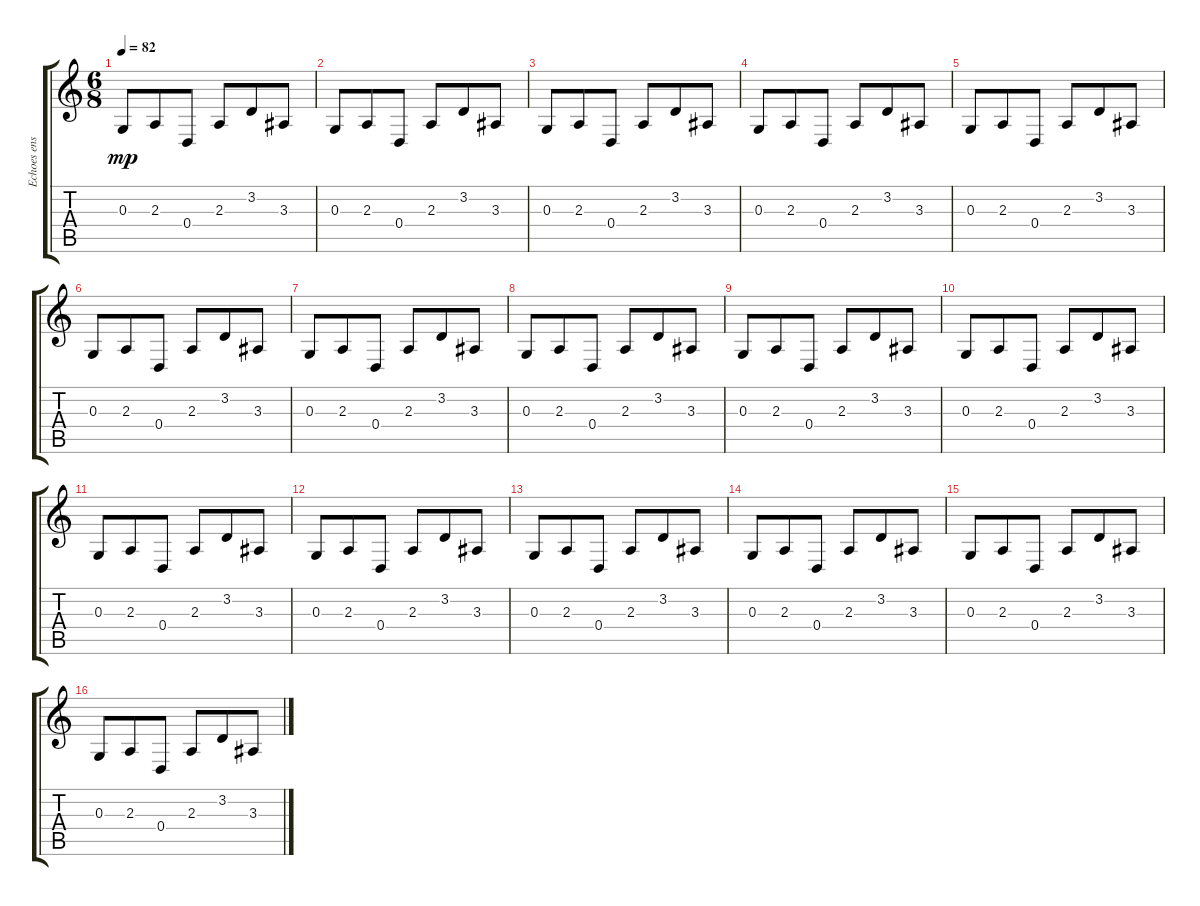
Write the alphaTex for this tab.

\track ("Echoes ensemble 2" "Echoes ens") {instrument synthstrings1}
\staff {score tabs}
\tuning (E4 B3 G3 D3 A2 E2) {hide}
\ts (6 8)
\tempo 82
\clef g2
\ks c
0.3.8{dy mp} 2.3.8 0.4.8 2.3.8 3.2.8 3.3.8 |
0.3.8 2.3.8 0.4.8 2.3.8 3.2.8 3.3.8 |
0.3.8 2.3.8 0.4.8 2.3.8 3.2.8 3.3.8 |
0.3.8 2.3.8 0.4.8 2.3.8 3.2.8 3.3.8 |
0.3.8 2.3.8 0.4.8 2.3.8 3.2.8 3.3.8 |
0.3.8 2.3.8 0.4.8 2.3.8 3.2.8 3.3.8 |
0.3.8 2.3.8 0.4.8 2.3.8 3.2.8 3.3.8 |
0.3.8 2.3.8 0.4.8 2.3.8 3.2.8 3.3.8 |
0.3.8 2.3.8 0.4.8 2.3.8 3.2.8 3.3.8 |
0.3.8 2.3.8 0.4.8 2.3.8 3.2.8 3.3.8 |
0.3.8 2.3.8 0.4.8 2.3.8 3.2.8 3.3.8 |
0.3.8 2.3.8 0.4.8 2.3.8 3.2.8 3.3.8 |
0.3.8 2.3.8 0.4.8 2.3.8 3.2.8 3.3.8 |
0.3.8 2.3.8 0.4.8 2.3.8 3.2.8 3.3.8 |
0.3.8 2.3.8 0.4.8 2.3.8 3.2.8 3.3.8 |
0.3.8 2.3.8 0.4.8 2.3.8 3.2.8 3.3.8
